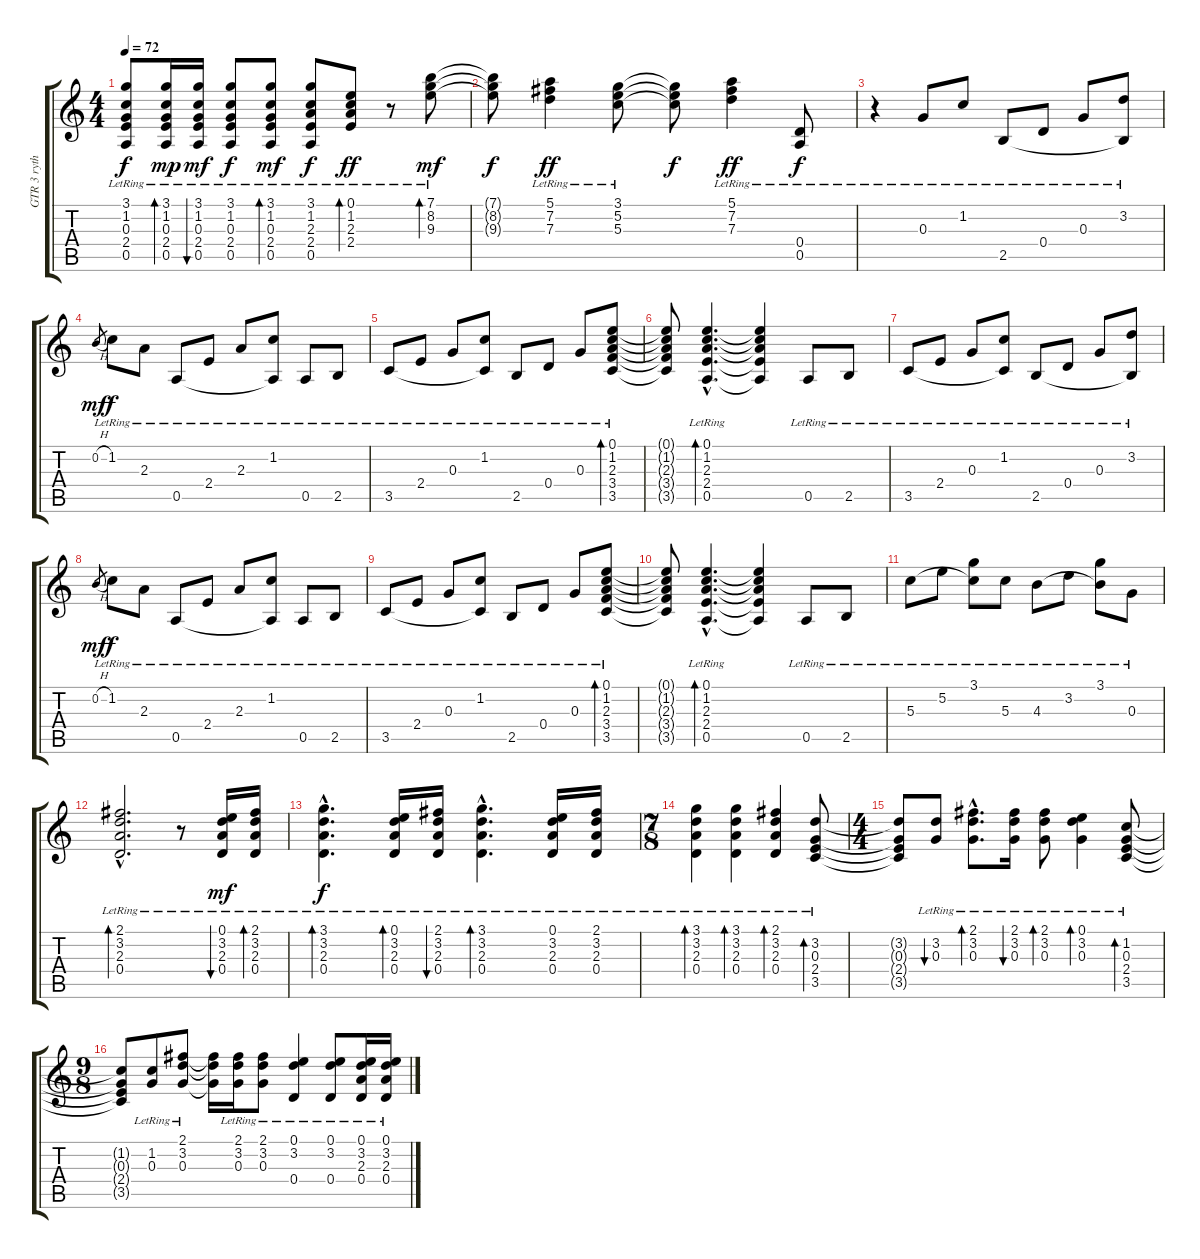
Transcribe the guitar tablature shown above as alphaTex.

\track ("GTR 3 rythm clean" "GTR 3 ryth") {instrument electricguitarjazz}
\staff {score tabs}
\tuning (E4 B3 G3 D3 A2 E2) {hide}
\ts (4 4)
\tempo 72
\clef g2
\ks c
(3.1{lr} 1.2{lr} 0.3{lr} 2.4{lr} 0.5{lr}).8{dy f} (3.1{lr} 1.2{lr} 0.3{lr} 2.4{lr} 0.5{lr}).16{bd 60 dy mp} (3.1{lr} 1.2{lr} 0.3{lr} 2.4{lr} 0.5{lr}).16{bu 120 dy mf} (3.1{lr} 1.2{lr} 0.3{lr} 2.4{lr} 0.5{lr}).8{dy f} (3.1{lr} 1.2{lr} 0.3{lr} 2.4{lr} 0.5{lr}).8{bd 30 dy mf} (3.1{lr} 1.2{lr} 2.3{lr} 2.4{lr} 0.5{lr}).8{dy f} (0.1{lr} 1.2{lr} 2.3{lr} 2.4{lr}).8{bd 60 dy ff} r.8 (7.1{lr} 8.2{lr} 9.3{lr}).8{bd 30 dy mf} |
(7.1{t} 8.2{t} 9.3{t}).8{dy f} (5.1{lr} 7.2{lr} 7.3{lr}).4{dy ff} (3.1{lr} 5.2{lr} 5.3{lr}).8 (3.1{t} 5.2{t} 5.3{t}).8{dy f} (5.1{lr} 7.2{lr} 7.3{lr}).4{dy ff} (0.4{lr} 0.5{lr}).8{dy f} |
r.4 0.3{lr}.8 1.2{lr}.8 2.5{lr}.8 0.4{lr}.8 0.3{lr}.8 (3.2{lr} 2.5{t}).8 |
0.2{h}.8{gr dy mf} 1.2{lr}.8{dy f} 2.3{lr}.8 0.5{lr}.8 2.4{lr}.8 2.3{lr}.8 (1.2{lr} 0.5{t}).8 0.5{lr}.8 2.5{lr}.8 |
3.5{lr}.8 2.4{lr}.8 0.3{lr}.8 (1.2{lr} 3.5{t}).8 2.5{lr}.8 0.4{lr}.8 0.3{lr}.8 (0.1{lr} 1.2{lr} 2.3{lr} 3.4{lr} 3.5{lr}).8{bd 60} |
(0.1{t} 1.2{t} 2.3{t} 3.4{t} 3.5{t}).8 (0.1{hac lr} 1.2{hac lr} 2.3{hac lr} 2.4{hac lr} 0.5{hac lr}).4{d bd 60} (0.1{t} 1.2{t} 2.3{t} 2.4{t} 0.5{t}).4 0.5{lr}.8 2.5{lr}.8 |
3.5{lr}.8 2.4{lr}.8 0.3{lr}.8 (1.2{lr} 3.5{t}).8 2.5{lr}.8 0.4{lr}.8 0.3{lr}.8 (3.2{lr} 2.5{t}).8 |
0.2{h}.8{gr dy mf} 1.2{lr}.8{dy f} 2.3{lr}.8 0.5{lr}.8 2.4{lr}.8 2.3{lr}.8 (1.2{lr} 0.5{t}).8 0.5{lr}.8 2.5{lr}.8 |
3.5{lr}.8 2.4{lr}.8 0.3{lr}.8 (1.2{lr} 3.5{t}).8 2.5{lr}.8 0.4{lr}.8 0.3{lr}.8 (0.1{lr} 1.2{lr} 2.3{lr} 3.4{lr} 3.5{lr}).8{bd 60} |
(0.1{t} 1.2{t} 2.3{t} 3.4{t} 3.5{t}).8 (0.1{hac lr} 1.2{hac lr} 2.3{hac lr} 2.4{hac lr} 0.5{hac lr}).4{d bd 60} (0.1{t} 1.2{t} 2.3{t} 2.4{t} 0.5{t}).4 0.5{lr}.8 2.5{lr}.8 |
5.3{lr}.8 5.2{lr}.8 (3.1{lr} 5.3{t}).8 5.3{lr}.8 4.3{lr}.8 3.2{lr}.8 (3.1{lr} 4.3{t}).8 0.3{lr}.8 |
(2.1{hac lr} 3.2{hac lr} 2.3{hac lr} 0.4{hac lr}).2{d bd 120} r.8 (0.1{lr} 3.2{lr} 2.3{lr} 0.4{lr}).16{bu 120 dy mf} (2.1{lr} 3.2{lr} 2.3{lr} 0.4{lr}).16{bd 120} |
(3.1{hac lr} 3.2{hac lr} 2.3{hac lr} 0.4{hac lr}).4{d bd 120 dy f} (0.1{lr} 3.2{lr} 2.3{lr} 0.4{lr}).16{bd 60} (2.1{lr} 3.2{lr} 2.3{lr} 0.4{lr}).16{bu 60} (3.1{hac lr} 3.2{hac lr} 2.3{hac lr} 0.4{hac lr}).4{d bd 60} (0.1{lr} 3.2{lr} 2.3{lr} 0.4{lr}).16 (2.1{lr} 3.2{lr} 2.3{lr} 0.4{lr}).16 |
\ts (7 8)
(3.1{lr} 3.2{lr} 2.3{lr} 0.4{lr}).4{bd 60} (3.1{lr} 3.2{lr} 2.3{lr} 0.4{lr}).4{bd 60} (2.1{lr} 3.2{lr} 2.3{lr} 0.4{lr}).4{bd 60} (3.2{lr} 0.3{lr} 2.4{lr} 3.5{lr}).8{bd 120} |
\ts (4 4)
(3.2{t} 0.3{t} 2.4{t} 3.5{t}).8 (3.2{lr} 0.3{lr}).8{bu 60} (2.1{hac lr} 3.2{hac lr} 0.3{hac lr}).8{d bd 60} (2.1{lr} 3.2{lr} 0.3{lr}).16{bu 60} (2.1{lr} 3.2{lr} 0.3{lr}).8{bd 60} (0.1{lr} 3.2{lr} 0.3{lr}).4{bd 60} (1.2{lr} 0.3{lr} 2.4{lr} 3.5{lr}).8{bd 60} |
\ts (9 8)
(1.2{t} 0.3{t} 2.4{t} 3.5{t}).8 (1.2{lr} 0.3{lr}).8 (2.1{lr} 3.2{lr} 0.3{lr}).8 (2.1{t} 3.2{t} 0.3{t}).16 (2.1{lr} 3.2{lr} 0.3{lr}).16 (2.1{lr} 3.2{lr} 0.3{lr}).8 (0.1{lr} 3.2{lr} 0.4{lr}).4 (0.1{lr} 3.2{lr} 0.4{lr}).8 (0.1{lr} 3.2{lr} 2.3{lr} 0.4{lr}).16 (0.1{lr} 3.2{lr} 2.3{lr} 0.4{lr}).16
